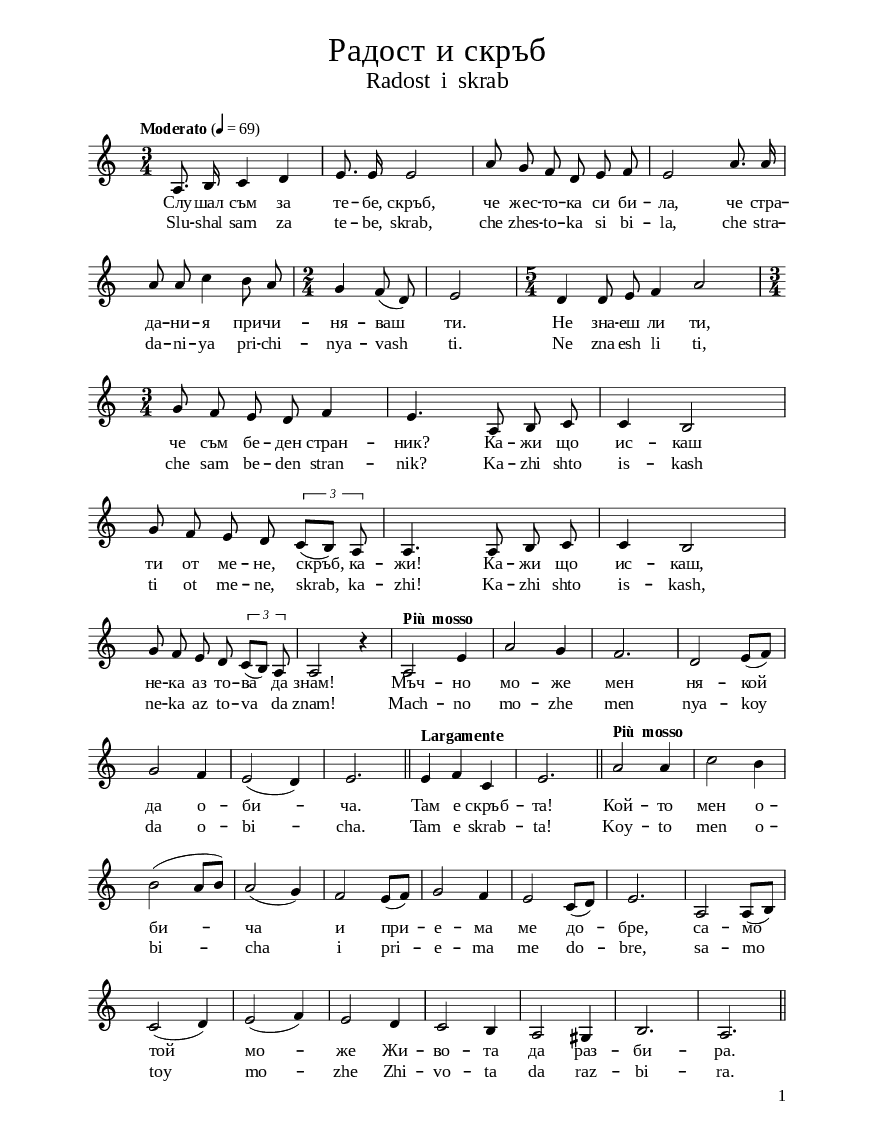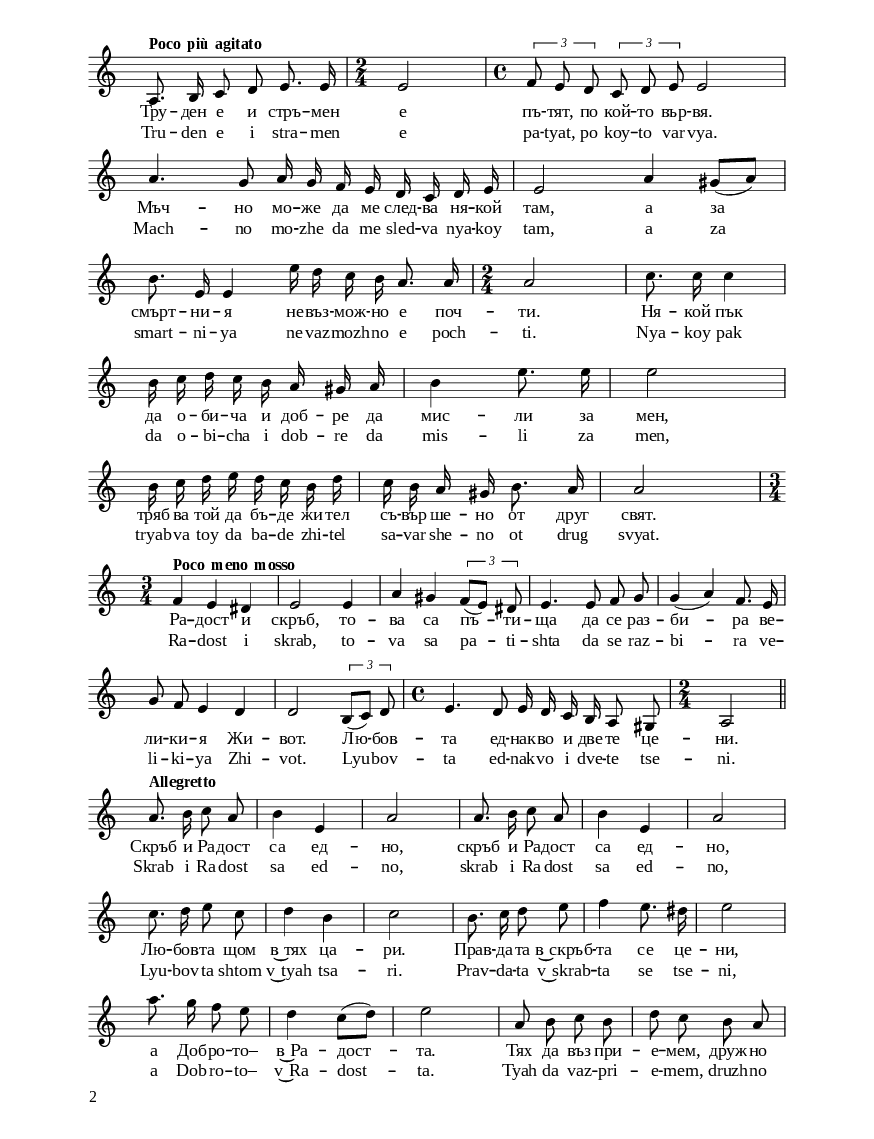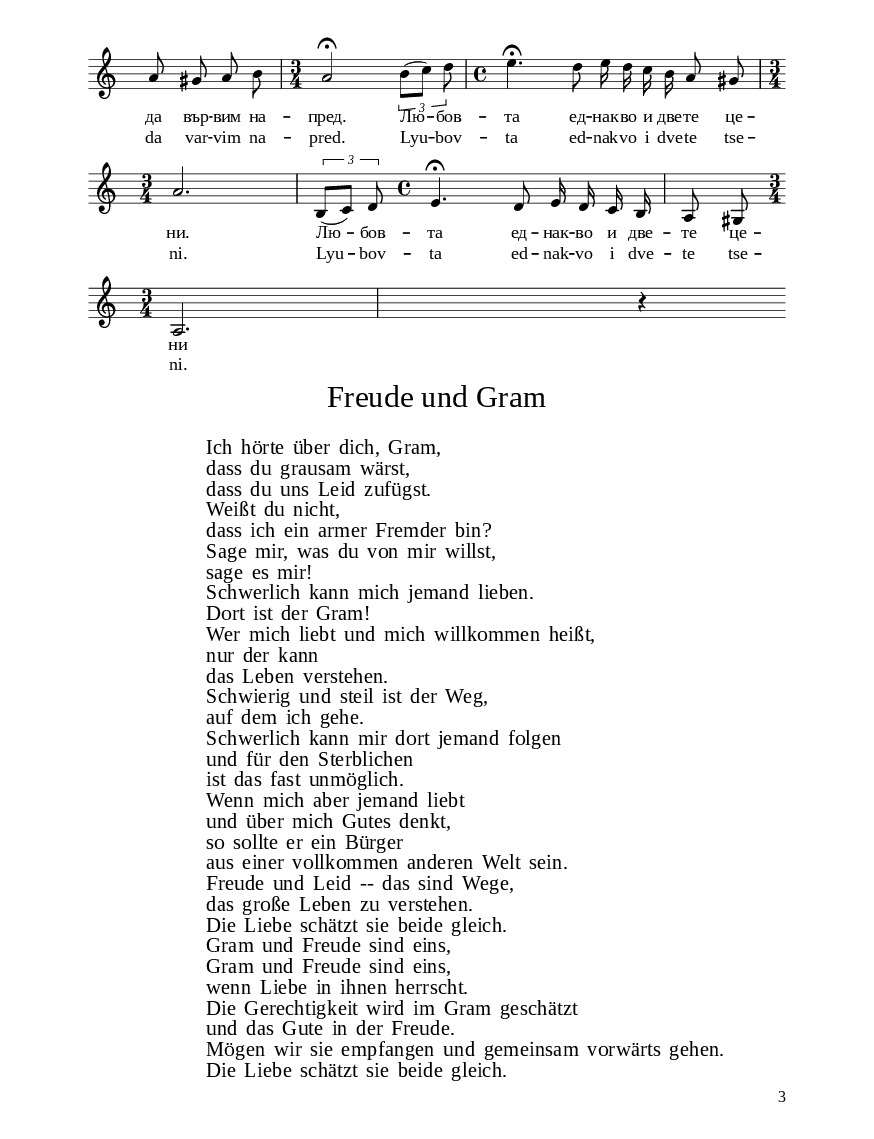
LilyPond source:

\version "2.20.0"

\paper {
  #(set-paper-size "a5")
}

\bookpart {
  \paper {
    print-all-headers = ##t
    print-page-number = ##t
    print-first-page-number = ##t

    % put page numbers on the bottom
    oddHeaderMarkup = \markup ""
    evenHeaderMarkup = \markup ""
    oddFooterMarkup = \markup
    \fill-line {
      ""
      \on-the-fly #print-page-number-check-first \fromproperty #'page:page-number-string
    }
    evenFooterMarkup = \markup
    \fill-line {
      \on-the-fly #print-page-number-check-first \fromproperty #'page:page-number-string
      ""
    }

    left-margin = 1.5\cm
    right-margin = 1.5\cm
    top-margin = 1.6\cm
    bottom-margin = 1.2\cm
    ragged-bottom = ##t % do not spread the staves to fill the whole vertical space

    % change lyrics and titles font (affects notes also)
    fonts =
    #(make-pango-font-tree
      "Times New Roman"
      "DejaVu Sans"
      "DejaVu Sans Mono"
      (/ (* staff-height pt) 3.6))

    % change distance between staves
    system-system-spacing =
    #'((basic-distance . 12)
       (minimum-distance . 6)
       (padding . 1)
       (stretchability . 12))
  }

  \header {
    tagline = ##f
  }

  \score{
    \layout {
      indent = 0.0\cm % remove first line indentation
      %  ragged-last = ##t % do not spread last line to fill the whole space
      \context {
        \Score
        \omit BarNumber %remove bar numbers
      } % context

      \context {
        % change staff size
        \Staff
        fontSize = #+0 % affects notes size only
        \override StaffSymbol #'staff-space = #(magstep -3)
        \override StaffSymbol #'thickness = #0.5
        \override BarLine #'hair-thickness = #1
        %\override StaffSymbol #'ledger-line-thickness = #'(0 . 0)
      }

      \context {
        % adjust space between staff and lyrics and between the two lyric lines
        \Lyrics
        \override VerticalAxisGroup.nonstaff-relatedstaff-spacing = #'((basic-distance . 4.5))
        \override VerticalAxisGroup.nonstaff-nonstaff-spacing = #'((minimum-distance . 2))
      }
    } % layout

    \new Voice \relative c' {
      \clef treble
      \key c \major
      \time 3/4
      \tempo \markup {
        % make tempo note smaller
        \concat {
          "Moderato " \normal-text { "(" }
          \teeny \general-align #Y #DOWN \note #"4" #0.8
          \normal-text { " = 69)" }
        }
      }
      \autoBeamOff
      a8.  b16  c4  d4 | % 2
      e8.  e16  e2 | % 3
      a8  g8  f8  d8  e8
      f8 | % 4
      e2  a8.  a16 \break | % 5
      a8  a8  c4  b8  a8 | % 6
      \time 2/4  | % 6
      g4  f8 (  d8 ) | % 7
      e2 | % 8
      \time 5/4  | % 8
      d4  d8  e8  f4  a2 \break | % 9
      \time 3/4  | % 9
      g8  f8  e8  d8  f4 |
      e4.  a,8  b8  c8 | % 11
      c4  b2 \break | % 12
      g'8  f8  e8  d8
      \tuplet 3/2 { c8 ( [  b8 )]  a8  }
      | % 13
      a4.  a8  b8  c8 | % 14
      c4  b2 \break | % 15
      g'8  f8  e8  d8
      \tuplet 3/2 { c8 ( [  b8] ) a8 }
      | % 16
      a2 r4 | % 17
      a2 ^\markup{ \bold {Più mosso} }  e'4 | % 18
      a2  g4 | % 19
      f2. |
      d2  e8 ( [  f8 ) ] \break | % 21
      g2  f4 | % 22
      e2 (  d4 ) | % 23
      e2. \bar "||"
      e4 ^\markup{ \bold {Largamente} }  f4  c4 | % 25
      e2. \bar "||"
      a2 ^\markup{ \bold {Più mosso} }  a4 | % 27
      c2  b4 \break | % 28
      b2 (  a8 [  b8 ) ] | % 29
      a2 (  g4 ) |
      f2  e8 ( [  f8 ) ] | % 31
      g2  f4 | % 32
      e2  c8 ( [  d8 ) ] | % 33
      e2. | % 34
      a,2  a8 ( [  b8 ) ] \break | % 35
      c2 (  d4 ) | % 36
      e2 (  f4 ) | % 37
      e2  d4 | % 38
      c2  b4 | % 39
      a2  gis4 |
      b2. | % 41
      a2. \bar "||"
      \break | % 42
      a8. ^\markup{ \bold {Poco più agitato} }  b16
      c8  d8  e8.  e16 | % 43
      \time 2/4  | % 43
      e2 | % 44
      \time 4/4  | % 44
      \tuplet 3/2 {f8   e8  d8 }
      \tuplet 3/2 {c8  d8  e8 }
      e2  |
      a4.  g8  a16  g16  f16
      e16  d16  c16  d16  e16 | % 46
      e2  a4  gis8 ( [  a8 ) ] \break | % 47
      b8.  e,16  e4  e'16
      d16  c16  b16  a8.  a16 | % 48
      \time 2/4  | % 48
      a2 | % 49
      c8.  c16  c4 \break |
      b16  c16  d16  c16
      b16  a16  gis16  a16 | % 51
      b4  e8.  e16 | % 52
      e2 \break | % 53
      b16  c16  d16  e16
      d16  c16  b16  d16 | % 54
      c16  b16  a16  gis16
      b8.  a16 | % 55
      a2 \break | % 56
      \time 3/4  | % 56
      f4 ^\markup{ \bold {Poco meno mosso} }  e4
      dis4 | % 57
      e2  e4 | % 58
      a4  gis4
      \tuplet 3/2 { f8 ( [  e8 ] )  dis8  }
      | % 59
      e4.  e8  f8  g8 |
      g4 (  a4 )  f8.  e16 \break | % 61
      g8  f8  e4  d4 | % 62
      d2
      \tuplet 3/2 { b8 ( [  c8 ) ]  d8  }
      | % 63
      | % 63
      \time 4/4 e4.  d8  e16  d16  c16
      b16  a8  gis8 | % 64
      \time 2/4 a2 \bar "||"  \break | % 65
      a'8. ^\markup{ \bold {Allegretto} }  b16
      c8  a8  | % 66
      b4  e,4  | % 67
      a2  | % 68
      a8.  b16  c8  a8  | % 69
      b4  e,4  |
      a2  \break | % 71
      c8.  d16  e8  c8  | % 72
      d4  b4  | % 73
      c2  | % 74
      b8.  c16  d8  e8  | % 75
      f4  e8.  dis16  | % 76
      e2  \break | % 77
      a8. g16 f8 e8  | % 78
      d4 c8 ( [ d8 ) ] | % 79
      e2 |
      a,8 b8 c8 b8  | % 81
      d8 c8 b8  a8 \break | % 82
      a8  gis8  a8 b8 | % 83
      \time 3/4  | % 83
      a2 ^\fermata
      \tuplet 3/2 { b8 ( [ c8 ) ] d8  }
      \time 4/4  | % 84
      e4. \fermata
      d8 e16  d16 c16  b16
      a8 gis8 | \break % 85 
        \time 3/4 
      a2.
    
     \tuplet 3/2 { b,8 ( [ c8 ) ] d8  } |
      \time 4/4   % 84
      e4. \fermata
      d8 e16  d16 c16  b16
      a8 gis8 | \break % 85 
      \time 3/4
      a2. r4 \break |

    }

    \addlyrics {
      Слу -- шал съм за те -- бе, скръб,
      че жес -- то -- ка си би -- ла, че
      стра -- да -- ни -- я при -- чи -- ня
      -- ваш  ти. Не зна -- еш ли ти,
      че съм бе -- ден стран -- ник? Ка
      -- жи що ис -- каш ти от ме -- не,
      скръб, ка -- жи! Ка -- жи що
      ис -- каш, не -- ка аз то -- ва
      да знам! Мъч -- но мо -- же
      мен ня -- кой  да о -- би
      -- ча. Там е скръб -- та! Кой --
      то мен о -- би  --  ча
      и при  -- е -- ма ме до  --
      бре, са -- мо той мо
      -- же Жи -- во -- та да раз -- би
      -- ра. Тру -- ден е и стръ -- мен
      е пъ -- тят, по кой -- то вър --
      вя. Мъч -- но мо -- же да ме след
      -- ва ня -- кой там, а за
      смърт -- ни -- я не -- въз -- мож --
      но е поч -- ти. Ня -- кой пък да
      о -- би -- ча и доб -- ре да мис --
      ли за мен, тряб -- ва той да бъ
      -- де жи -- тел съ -- вър -- ше -- но
      от друг свят. Ра -- дост и
      скръб, то -- ва са пъ  -- ти --
      ща да се раз -- би -- ра ве --
      ли -- ки -- я Жи -- вот. Лю  --
      бов -- та ед -- нак -- во и две --
      те це -- ни. Скръб и Ра -- дост
      са ед -- но, скръб и Ра -- дост
      са ед -- но, Лю -- бов -- та щом
      в~тях ца -- ри. Прав -- да -- та
      в~скръб -- та се це -- ни, а Доб
      -- ро -- то– в~Ра -- дост  -- та.
      Тях да въз -- при -- е -- мем, друж
      -- но да вър -- вим на -- пред. Лю
      -- бов -- та ед -- нак -- во и
      две -- те це -- ни. Лю
      -- бов -- та ед -- нак -- во и
      две -- те це -- ни}
      \addlyrics {
        Slu -- shal sam za te -- be, skrab,
        che zhes -- to -- ka si bi -- la, che
        stra -- da -- ni -- ya pri -- chi -- nya
        -- vash  ti. Ne zna -- esh li ti,
        che sam be -- den stran -- nik? Ka
        -- zhi shto is -- kash ti ot me -- ne,
        skrab, ka -- zhi! Ka -- zhi shto
        is -- kash, ne -- ka az to -- va
         da znam! Mach -- no mo -- zhe
        men nya -- koy  da o -- bi
        -- cha. Tam e skrab -- ta! Koy --
        to men o -- bi  --  cha  
        i pri  -- e -- ma me do  --
        bre, sa -- mo  toy  mo
        -- zhe Zhi -- vo -- ta da raz -- bi
        -- ra. Tru -- den e i stra -- men
        e pa -- tyat, po koy -- to var --
        vya. Mach -- no mo -- zhe da me sled
        -- va nya -- koy tam, a za
        smart -- ni -- ya ne -- vaz -- mozh --
        no e poch -- ti. Nya -- koy pak da
        o -- bi -- cha i dob -- re da mis --
        li za men, tryab -- va toy da ba
        -- de zhi -- tel sa -- var -- she -- no
        ot drug svyat. Ra -- dost i
        skrab, to -- va sa pa  -- ti --
        shta da se raz -- bi -- ra ve --
        li -- ki -- ya Zhi -- vot. Lyu  --
        bov -- ta ed -- nak -- vo i dve --
        te tse -- ni. Skrab i Ra -- dost
        sa ed -- no, skrab i Ra -- dost
        sa ed -- no, Lyu -- bov -- ta shtom
        v~tyah tsa -- ri. Prav -- da -- ta
        v~skrab -- ta se tse -- ni, a Dob
        -- ro -- to– v~Ra -- dost  -- ta.
        Tyah da vaz -- pri -- e -- mem, druzh
        -- no da var -- vim na -- pred. Lyu
        -- bov -- ta ed -- nak -- vo i
        dve -- te tse -- ni. Lyu
        -- bov -- ta ed -- nak -- vo i
        dve -- te tse -- ni.}

        \header {
          title = \markup \column \normal-text \fontsize #2.5 {
            \center-align
            \line { Радост и скръб }
            \vspace #-0.6
            \center-align
            \line \fontsize #-3 { Radost i skrab }
            \vspace #-0.8
            \center-align
            \line \fontsize #-3 { " " }
          }
        }

        \midi{}

      } % score



      % include foreign translation(s) of the song
      \version "2.20.0"

\markup \fill-line { \fontsize #6 "Freude und Gram" }
\markup \null
\markup \null
\markup \fontsize #+2.5 {
  \hspace #10
  \override #'(baseline-skip . 2)

  \column {
    \line { " " }


    \line { " " Ich hörte über dich, Gram,   }

    \line { " " dass du grausam wärst,   }

    \line { " " dass du uns Leid zufügst.   }

    \line { " " Weißt du nicht,  }

    \line { " " dass ich ein armer Fremder bin?   }

    \line { " " Sage mir, was du von mir willst,   }

    \line { " " sage es mir!  }

    \line { " " Schwerlich kann mich jemand lieben.   }

    \line { " " Dort ist der Gram!  }

    \line { " " Wer mich liebt und mich willkommen heißt,  }

    \line { " " nur der kann  }

    \line { " " das Leben verstehen.   }

    \line { " " Schwierig und steil ist der Weg,   }

    \line { " " auf dem ich gehe.   }

    \line { " " Schwerlich kann mir dort jemand folgen   }

    \line { " " und für den Sterblichen   }

    \line { " " ist das fast unmöglich.  }

    \line { " " Wenn mich aber jemand liebt  }


    \line { " " und über mich Gutes denkt,  }

    \line { " " so sollte er ein Bürger   }

    \line { " " aus einer vollkommen anderen Welt sein.  }

    \line { " " Freude und Leid -- das sind Wege,   }

    \line { " " das große Leben zu verstehen.   }

    \line { " " Die Liebe schätzt sie beide gleich.  }

    \line { " " Gram und Freude sind eins,  }

    \line { " " Gram und Freude sind eins,  }

    \line { " " wenn Liebe in ihnen herrscht.  }

    \line { " " Die Gerechtigkeit wird im Gram geschätzt  }

    \line { " " und das Gute in der Freude.   }

    \line { " " Mögen wir sie empfangen und gemeinsam vorwärts gehen.  }

    \line { " " Die Liebe schätzt sie beide gleich.  }

   }
}


    } % bookpart
